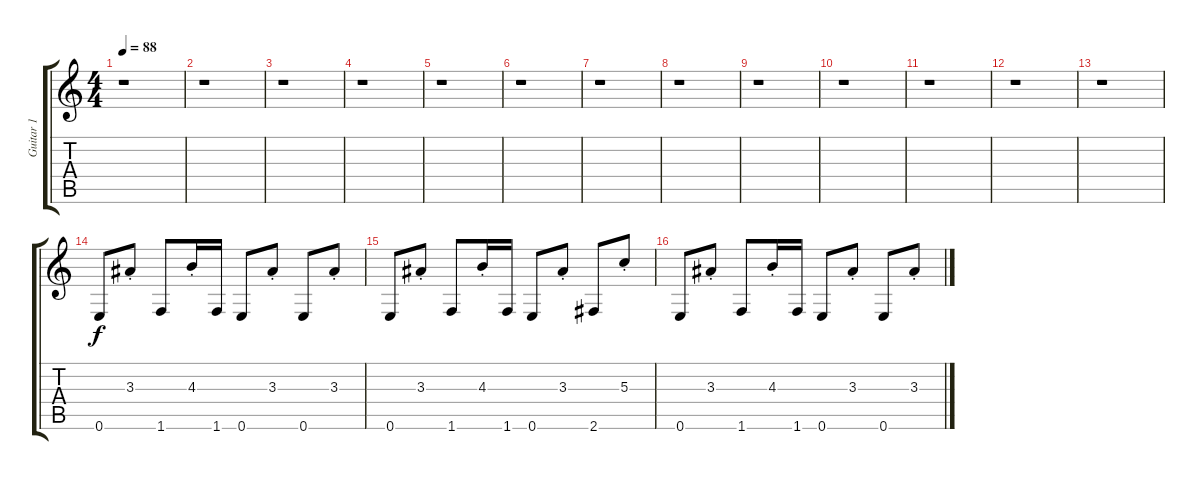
\track ("Guitar 1" "Guitar 1") {instrument acousticguitarsteel}
\staff {score tabs}
\tuning (E4 B3 G3 D3 A2 E2) {hide}
\ts (4 4)
\tempo 88
\clef g2
\ks c
r.1{dy f} |
r.1 |
r.1 |
r.1 |
r.1 |
r.1 |
r.1 |
r.1 |
r.1 |
r.1 |
r.1 |
r.1 |
r.1 |
0.6.8 3.3{st}.8 1.6.8 4.3{st}.16 1.6.16 0.6.8 3.3{st}.8 0.6.8 3.3{st}.8 |
0.6.8 3.3{st}.8 1.6.8 4.3{st}.16 1.6.16 0.6.8 3.3{st}.8 2.6.8 5.3{st}.8 |
0.6.8 3.3{st}.8 1.6.8 4.3{st}.16 1.6.16 0.6.8 3.3{st}.8 0.6.8 3.3{st}.8
